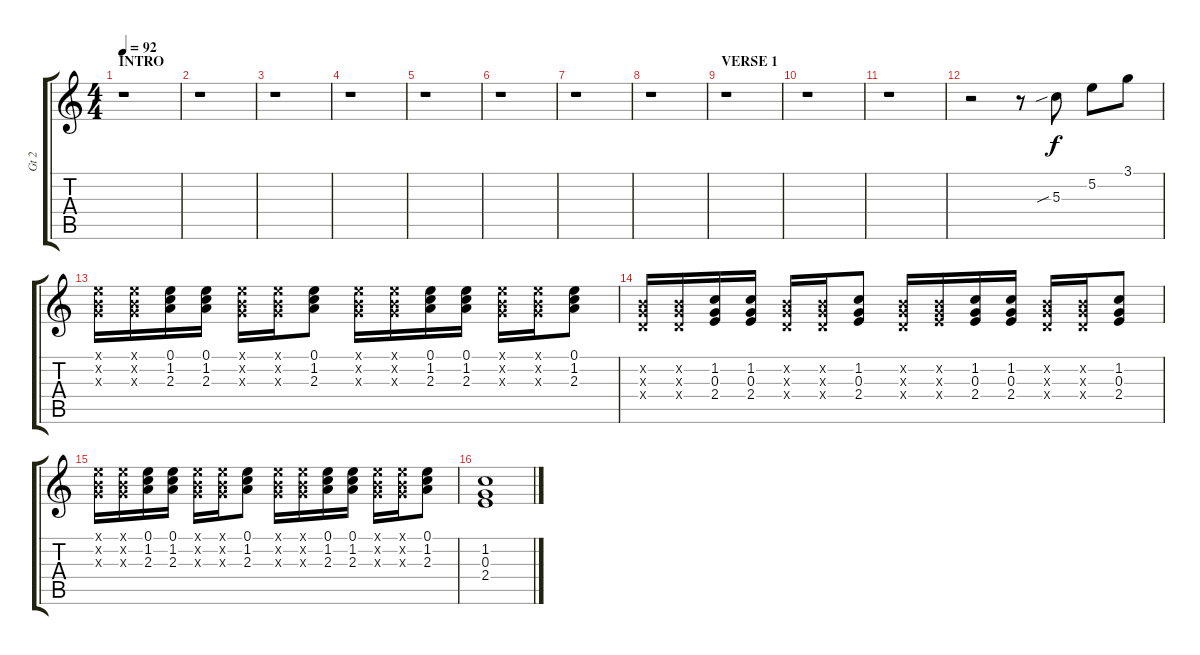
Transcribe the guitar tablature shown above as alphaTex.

\track ("Gt 2" "Gt 2") {instrument overdrivenguitar}
\staff {score tabs}
\tuning (E4 B3 G3 D3 A2 E2) {hide}
\ts (4 4)
\section ("" "INTRO")
\tempo 92
\clef g2
\ks c
r.1{dy f volume 9 instrument overdrivenguitar} |
r.1 |
r.1 |
r.1 |
r.1 |
r.1 |
r.1 |
r.1 |
\section ("" "VERSE 1")
r.1 |
r.1 |
r.1 |
r.2 r.8 5.3{sib}.8 5.2.8 3.1.8 |
(0.1{x} 0.2{x} 0.3{x}).16 (0.1{x} 0.2{x} 0.3{x}).16 (0.1 1.2 2.3).16 (0.1 1.2 2.3).16 (0.1{x} 0.2{x} 0.3{x}).16 (0.1{x} 0.2{x} 0.3{x}).16 (0.1 1.2 2.3).8 (0.1{x} 0.2{x} 0.3{x}).16 (0.1{x} 0.2{x} 0.3{x}).16 (0.1 1.2 2.3).16 (0.1 1.2 2.3).16 (0.1{x} 0.2{x} 0.3{x}).16 (0.1{x} 0.2{x} 0.3{x}).16 (0.1 1.2 2.3).8 |
(0.2{x} 0.3{x} 0.4{x}).16 (0.2{x} 0.3{x} 0.4{x}).16 (1.2 0.3 2.4).16 (1.2 0.3 2.4).16 (0.2{x} 0.3{x} 0.4{x}).16 (0.2{x} 0.3{x} 0.4{x}).16 (1.2 0.3 2.4).8 (0.2{x} 0.3{x} 0.4{x}).16 (0.2{x} 0.3{x} 2.4{x}).16 (1.2 0.3 2.4).16 (1.2 0.3 2.4).16 (0.2{x} 0.3{x} 0.4{x}).16 (0.2{x} 0.3{x} 0.4{x}).16 (1.2 0.3 2.4).8 |
(0.1{x} 0.2{x} 0.3{x}).16 (0.1{x} 0.2{x} 0.3{x}).16 (0.1 1.2 2.3).16 (0.1 1.2 2.3).16 (0.1{x} 0.2{x} 0.3{x}).16 (0.1{x} 0.2{x} 0.3{x}).16 (0.1 1.2 2.3).8 (0.1{x} 0.2{x} 0.3{x}).16 (0.1{x} 0.2{x} 0.3{x}).16 (0.1 1.2 2.3).16 (0.1 1.2 2.3).16 (0.1{x} 0.2{x} 0.3{x}).16 (0.1{x} 0.2{x} 0.3{x}).16 (0.1 1.2 2.3).8 |
(1.2 0.3 2.4).1{volume 0}
